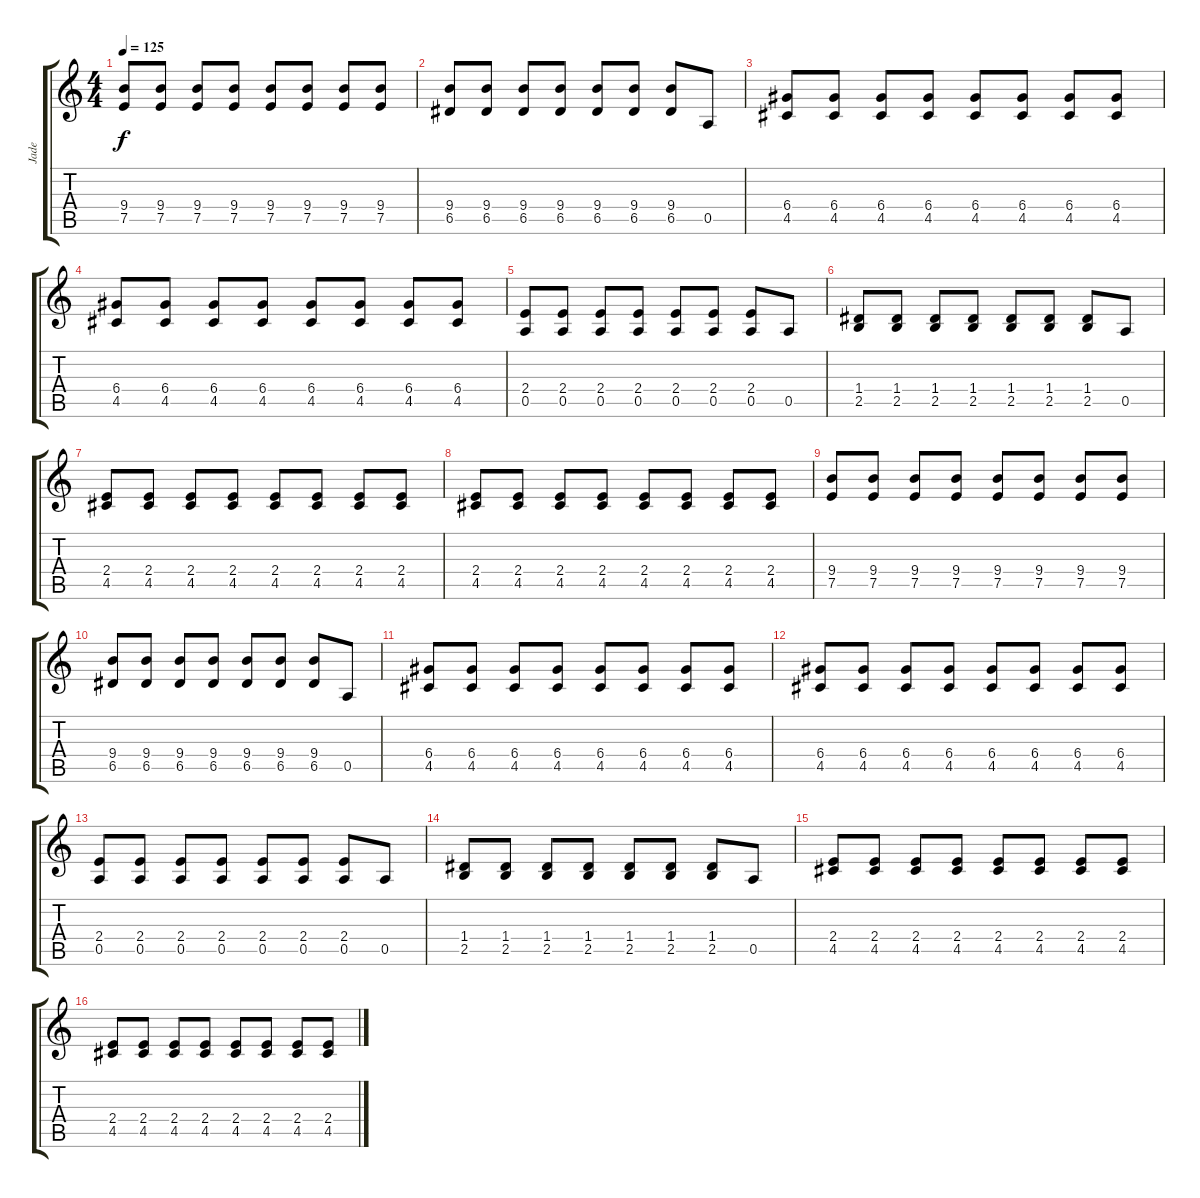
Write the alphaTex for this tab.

\track ("Jade " "Jade ") {instrument electricguitarmuted}
\staff {score tabs}
\tuning (E4 B3 G3 D3 A2 E2) {hide}
\ts (4 4)
\tempo 125
\clef g2
\ks c
(9.4 7.5).8{dy f instrument electricguitarmuted} (9.4 7.5).8 (9.4 7.5).8 (9.4 7.5).8 (9.4 7.5).8 (9.4 7.5).8 (9.4 7.5).8 (9.4 7.5).8 |
(9.4 6.5).8 (9.4 6.5).8 (9.4 6.5).8 (9.4 6.5).8 (9.4 6.5).8 (9.4 6.5).8 (9.4 6.5).8 0.5.8 |
(6.4 4.5).8 (6.4 4.5).8 (6.4 4.5).8 (6.4 4.5).8 (6.4 4.5).8 (6.4 4.5).8 (6.4 4.5).8 (6.4 4.5).8 |
(6.4 4.5).8 (6.4 4.5).8 (6.4 4.5).8 (6.4 4.5).8 (6.4 4.5).8 (6.4 4.5).8 (6.4 4.5).8 (6.4 4.5).8 |
(2.4 0.5).8 (2.4 0.5).8 (2.4 0.5).8 (2.4 0.5).8 (2.4 0.5).8 (2.4 0.5).8 (2.4 0.5).8 0.5.8 |
(1.4 2.5).8 (1.4 2.5).8 (1.4 2.5).8 (1.4 2.5).8 (1.4 2.5).8 (1.4 2.5).8 (1.4 2.5).8 0.5.8 |
(2.4 4.5).8 (2.4 4.5).8 (2.4 4.5).8 (2.4 4.5).8 (2.4 4.5).8 (2.4 4.5).8 (2.4 4.5).8 (2.4 4.5).8 |
(2.4 4.5).8 (2.4 4.5).8 (2.4 4.5).8 (2.4 4.5).8 (2.4 4.5).8 (2.4 4.5).8 (2.4 4.5).8 (2.4 4.5).8 |
(9.4 7.5).8 (9.4 7.5).8 (9.4 7.5).8 (9.4 7.5).8 (9.4 7.5).8 (9.4 7.5).8 (9.4 7.5).8 (9.4 7.5).8 |
(9.4 6.5).8 (9.4 6.5).8 (9.4 6.5).8 (9.4 6.5).8 (9.4 6.5).8 (9.4 6.5).8 (9.4 6.5).8 0.5.8 |
(6.4 4.5).8 (6.4 4.5).8 (6.4 4.5).8 (6.4 4.5).8 (6.4 4.5).8 (6.4 4.5).8 (6.4 4.5).8 (6.4 4.5).8 |
(6.4 4.5).8 (6.4 4.5).8 (6.4 4.5).8 (6.4 4.5).8 (6.4 4.5).8 (6.4 4.5).8 (6.4 4.5).8 (6.4 4.5).8 |
(2.4 0.5).8 (2.4 0.5).8 (2.4 0.5).8 (2.4 0.5).8 (2.4 0.5).8 (2.4 0.5).8 (2.4 0.5).8 0.5.8 |
(1.4 2.5).8 (1.4 2.5).8 (1.4 2.5).8 (1.4 2.5).8 (1.4 2.5).8 (1.4 2.5).8 (1.4 2.5).8 0.5.8 |
(2.4 4.5).8 (2.4 4.5).8 (2.4 4.5).8 (2.4 4.5).8 (2.4 4.5).8 (2.4 4.5).8 (2.4 4.5).8 (2.4 4.5).8 |
(2.4 4.5).8 (2.4 4.5).8 (2.4 4.5).8 (2.4 4.5).8 (2.4 4.5).8 (2.4 4.5).8 (2.4 4.5).8 (2.4 4.5).8
